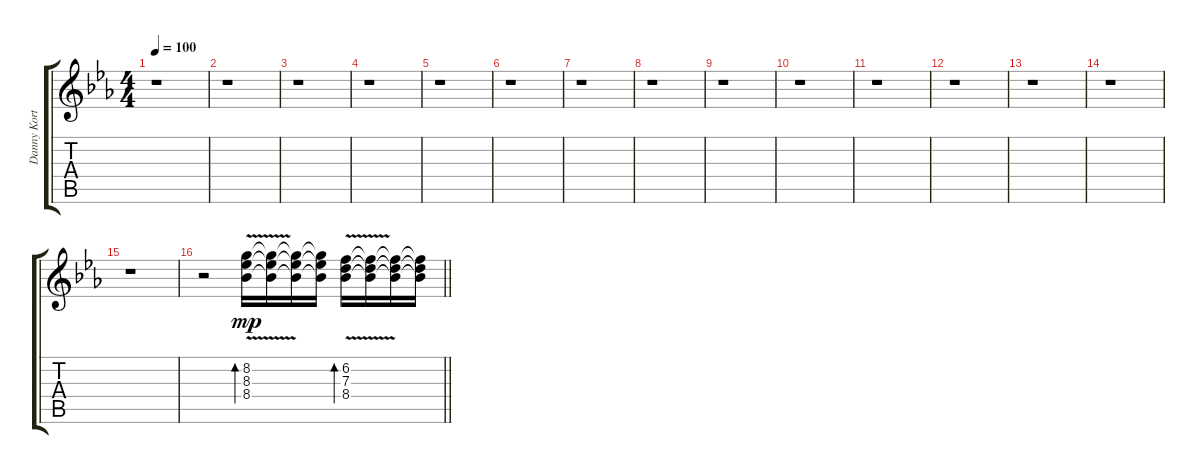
\track ("Danny Kortchmar-2" "Danny Kort") {instrument distortionguitar}
\staff {score tabs}
\tuning (E4 B3 G3 D3 A2 E2) {hide}
\ts (4 4)
\tempo 100
\clef g2
\ks eb
r.1{dy mp instrument distortionguitar} |
r.1 |
r.1 |
r.1 |
r.1 |
r.1 |
r.1 |
r.1 |
r.1 |
r.1 |
r.1 |
r.1 |
r.1 |
r.1 |
r.1 |
\barLineRight lightlight
r.2 (8.2 8.3 8.4{v}).16{bd 30} (8.2{t} 8.3{t} 8.4{t}).16 (8.2{t} 8.3{t} 8.4{t}).16 (8.2{t} 8.3{t} 8.4{t}).16 (6.2 7.3 8.4{v}).16{bd 30} (6.2{t} 7.3{t} 8.4{t}).16 (6.2{t} 7.3{t} 8.4{t}).16 (6.2{t} 7.3{t} 8.4{t}).16
